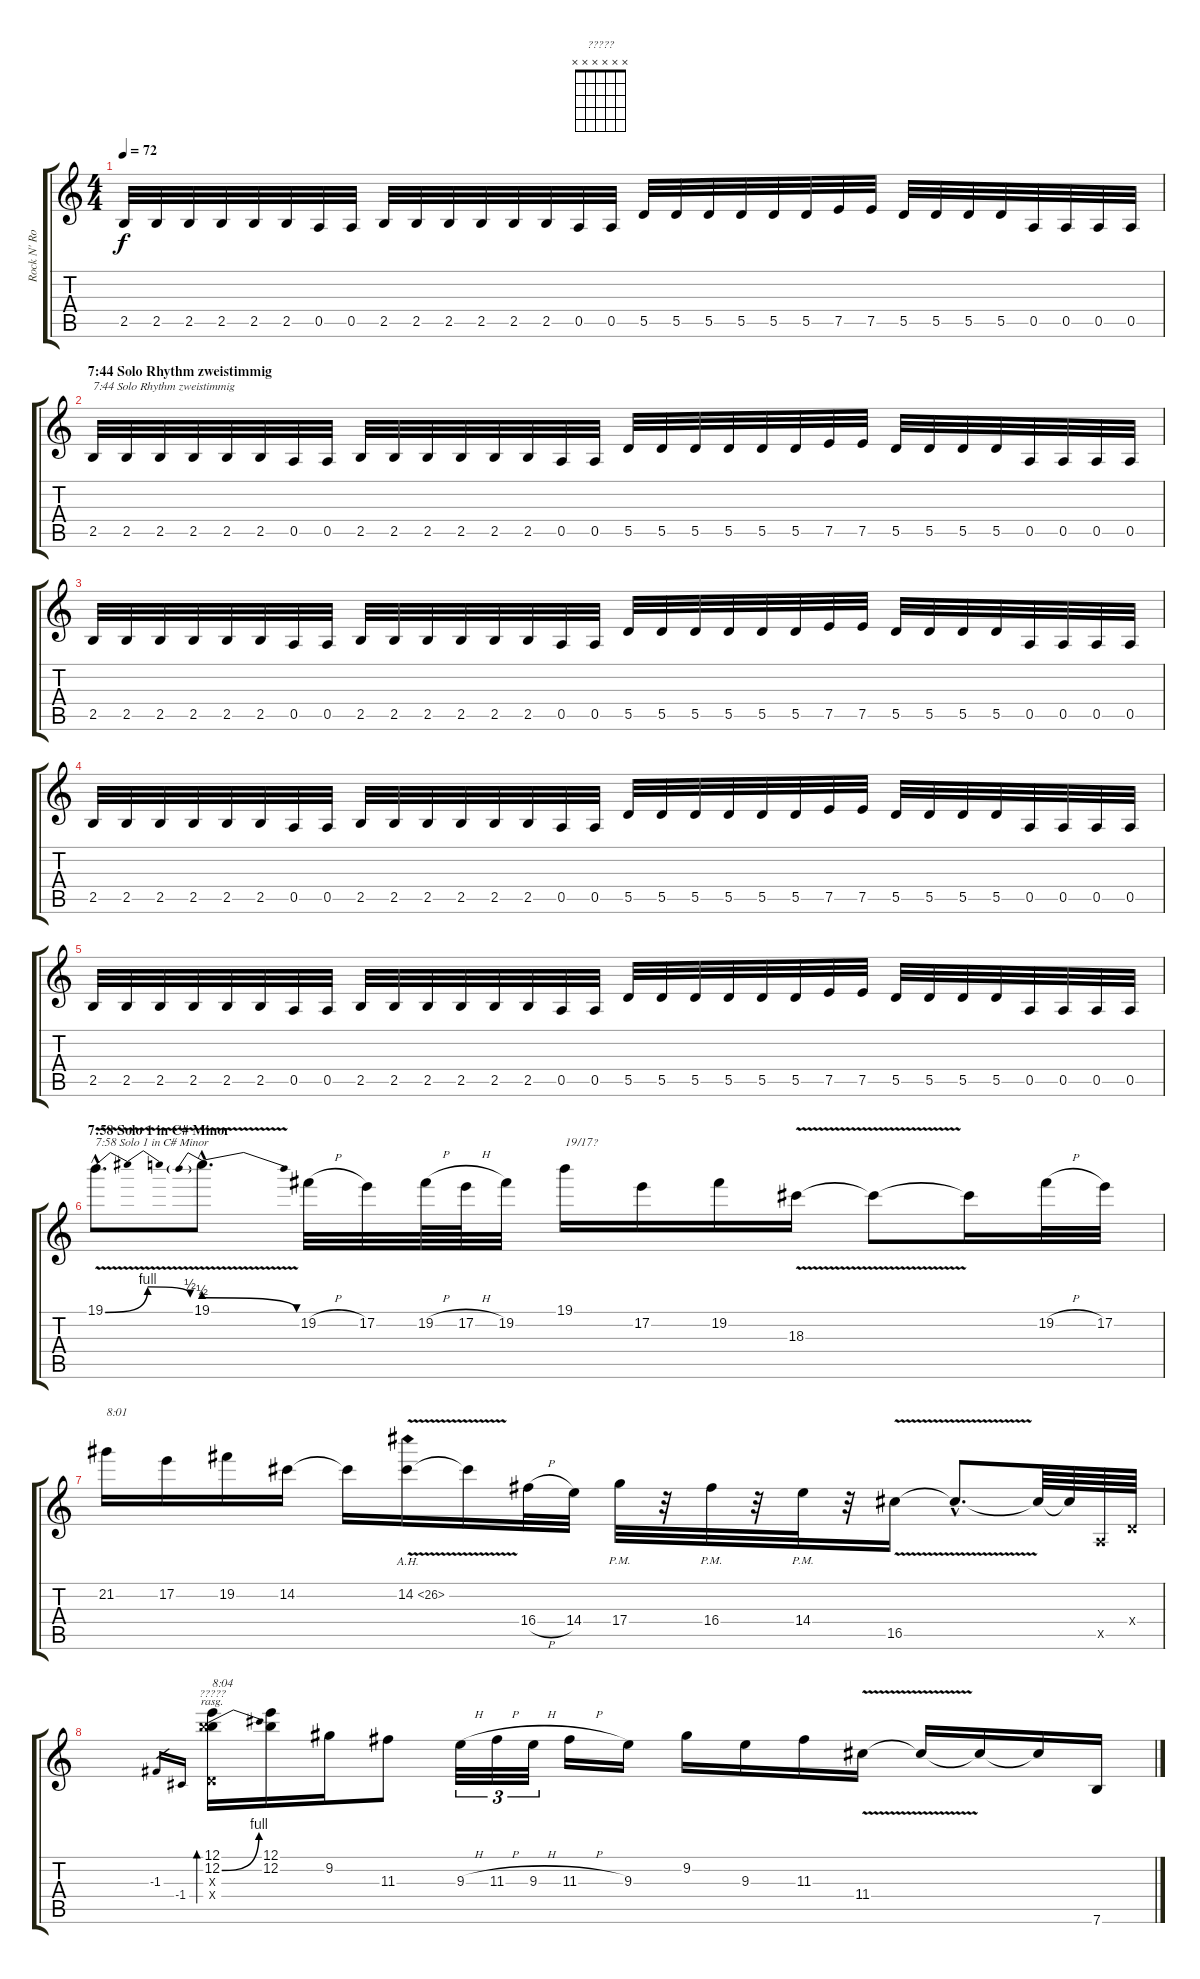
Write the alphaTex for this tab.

\track ("Rock N' Rolf (left)" "Rock N' Ro") {instrument distortionguitar}
\staff {score tabs}
\tuning (E4 B3 G3 D3 A2 E2) {hide}
\chord ("?????" x x x x x x)
\ts (4 4)
\tempo 72
\clef g2
\ks c
2.5.32{dy f} 2.5.32 2.5.32 2.5.32 2.5.32 2.5.32 0.5.32 0.5.32 2.5.32 2.5.32 2.5.32 2.5.32 2.5.32 2.5.32 0.5.32 0.5.32 5.5.32 5.5.32 5.5.32 5.5.32 5.5.32 5.5.32 7.5.32 7.5.32 5.5.32 5.5.32 5.5.32 5.5.32 0.5.32 0.5.32 0.5.32 0.5.32 |
\section ("" "7:44 Solo Rhythm zweistimmig")
2.5.32{txt "7:44 Solo Rhythm zweistimmig"} 2.5.32 2.5.32 2.5.32 2.5.32 2.5.32 0.5.32 0.5.32 2.5.32 2.5.32 2.5.32 2.5.32 2.5.32 2.5.32 0.5.32 0.5.32 5.5.32 5.5.32 5.5.32 5.5.32 5.5.32 5.5.32 7.5.32 7.5.32 5.5.32 5.5.32 5.5.32 5.5.32 0.5.32 0.5.32 0.5.32 0.5.32 |
2.5.32 2.5.32 2.5.32 2.5.32 2.5.32 2.5.32 0.5.32 0.5.32 2.5.32 2.5.32 2.5.32 2.5.32 2.5.32 2.5.32 0.5.32 0.5.32 5.5.32 5.5.32 5.5.32 5.5.32 5.5.32 5.5.32 7.5.32 7.5.32 5.5.32 5.5.32 5.5.32 5.5.32 0.5.32 0.5.32 0.5.32 0.5.32 |
2.5.32 2.5.32 2.5.32 2.5.32 2.5.32 2.5.32 0.5.32 0.5.32 2.5.32 2.5.32 2.5.32 2.5.32 2.5.32 2.5.32 0.5.32 0.5.32 5.5.32 5.5.32 5.5.32 5.5.32 5.5.32 5.5.32 7.5.32 7.5.32 5.5.32 5.5.32 5.5.32 5.5.32 0.5.32 0.5.32 0.5.32 0.5.32 |
2.5.32 2.5.32 2.5.32 2.5.32 2.5.32 2.5.32 0.5.32 0.5.32 2.5.32 2.5.32 2.5.32 2.5.32 2.5.32 2.5.32 0.5.32 0.5.32 5.5.32 5.5.32 5.5.32 5.5.32 5.5.32 5.5.32 7.5.32 7.5.32 5.5.32 5.5.32 5.5.32 5.5.32 0.5.32 0.5.32 0.5.32 0.5.32 |
\section ("" "7:58 Solo 1 in C# Minor")
19.1{be (bendrelease 0 0 30 4 55 4 60 2) v hac}.8{d txt "7:58 Solo 1 in C# Minor"} 19.1{be (prebendrelease 0 2 60 0) v hac}.8{d} 19.2{h}.32 17.2.32 19.2{h}.64 17.2{h}.64 19.2.32 19.1.16{txt "19/17?"} 17.2.16 19.2.16 18.3{v}.16 18.3{t}.8 18.3{t}.16 19.2{h}.32 17.2.32 |
21.2.16{txt "8:01"} 17.2.16 19.2.16 14.2.16 14.2{t}.16 14.2{ah 12 v}.16 14.2{t}.16 16.4{h}.32 14.4.32 17.4{pm}.32 r.32 16.4{pm}.32 r.32 14.4{pm}.32 r.32 16.5{v}.16 16.5{hac t}.8{d} 16.5{t}.64 16.5{t}.64 0.5{x}.64 0.4{x}.64 |
-1.3.16{gr} -1.4.16{gr} (12.1 12.2{be (bend 0 0 60 4)} 16.3{x} 0.4{x}).16{bd 30 ch "?????" rasg ii txt "8:04"} (12.1 12.2).16 9.2.16 11.3.8 9.3{h}.32{tu (3 2)} 11.3{h}.32{tu (3 2)} 9.3{h}.32{tu (3 2)} 11.3{h}.16 9.3.16 9.2.16 9.3.16 11.3.16 11.4{v}.16 11.4{t}.16 11.4{t}.16 11.4{t}.16 7.6.16
